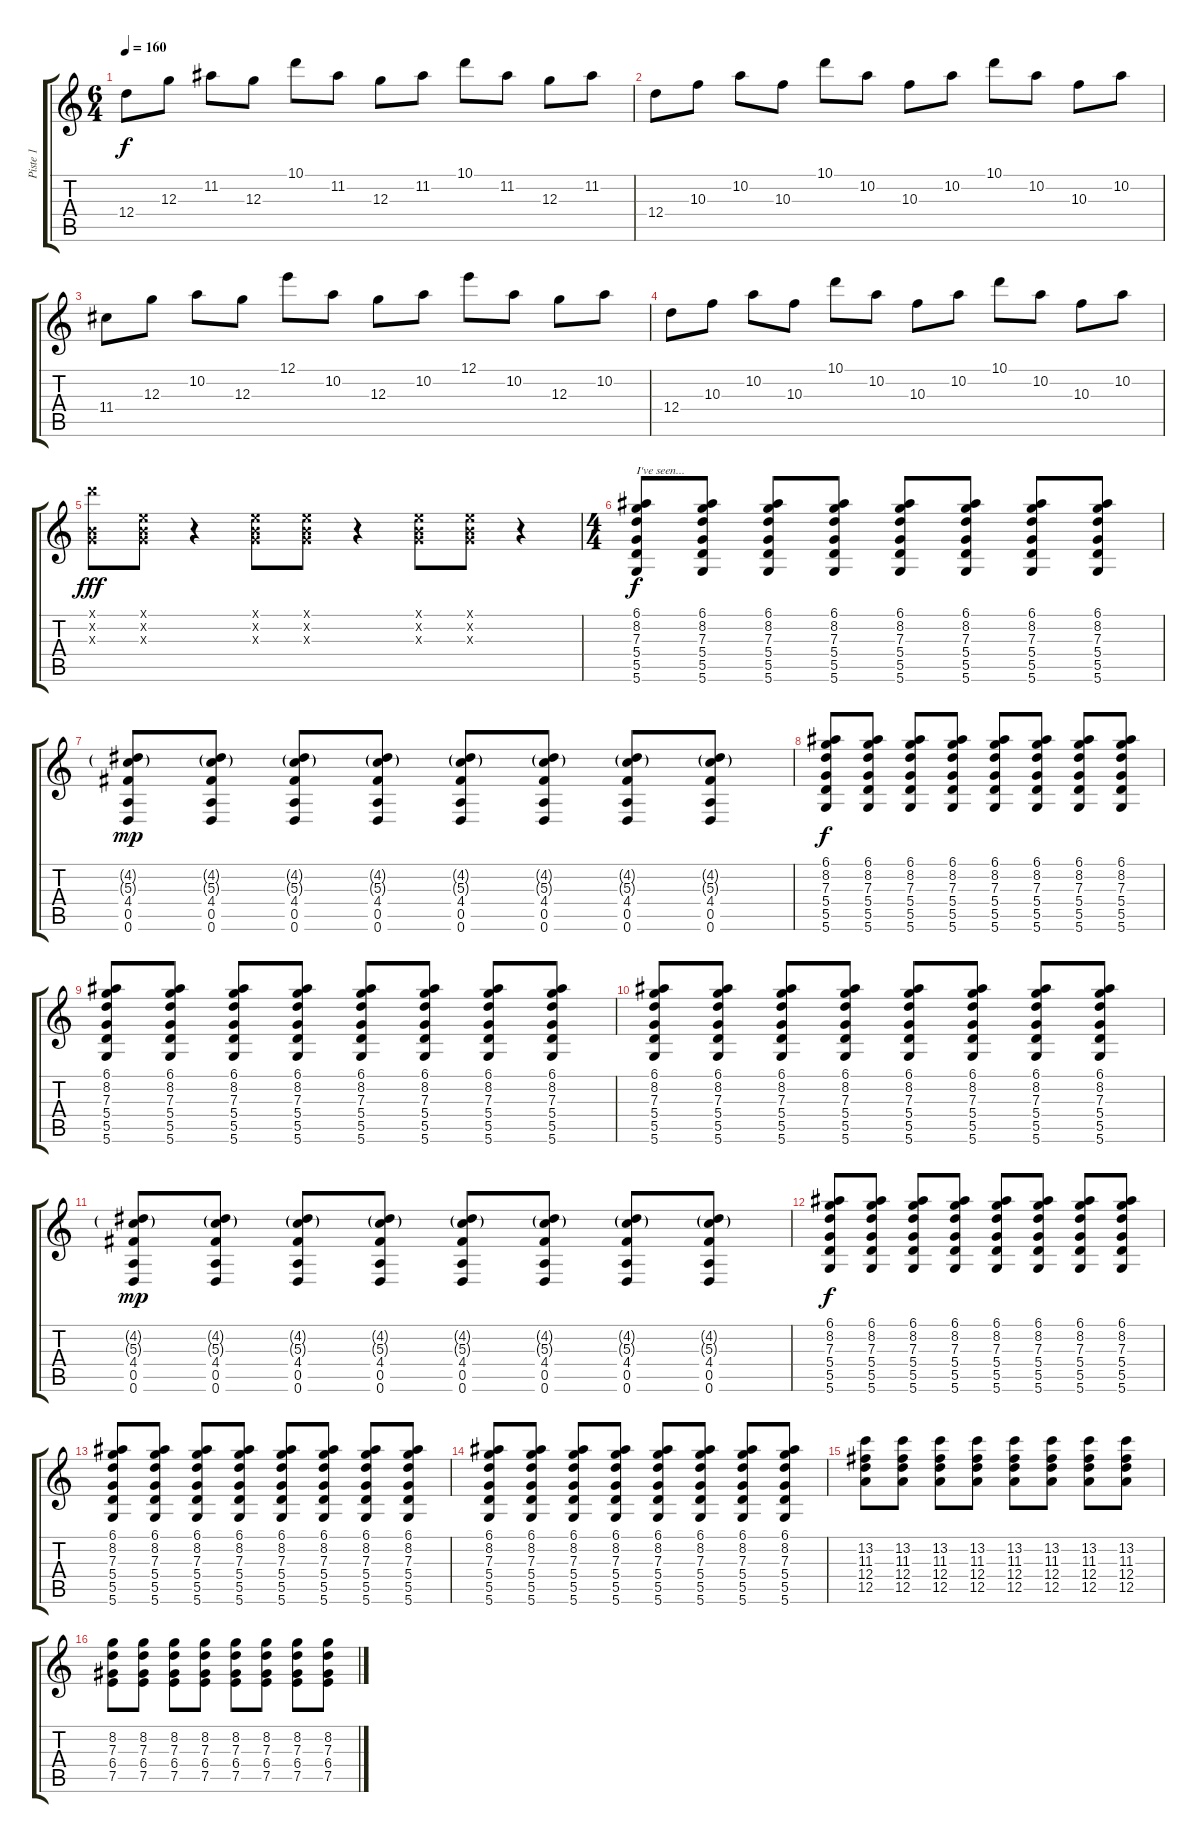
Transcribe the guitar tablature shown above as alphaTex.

\track ("Piste 1" "Piste 1") {instrument overdrivenguitar}
\staff {score tabs}
\tuning (E4 B3 G3 D3 A2 D2) {hide}
\ts (6 4)
\tempo 160
\clef g2
\ks c
12.4.8{dy f} 12.3.8 11.2.8 12.3.8 10.1.8 11.2.8 12.3.8 11.2.8 10.1.8 11.2.8 12.3.8 11.2.8 |
12.4.8 10.3.8 10.2.8 10.3.8 10.1.8 10.2.8 10.3.8 10.2.8 10.1.8 10.2.8 10.3.8 10.2.8 |
11.4.8 12.3.8 10.2.8 12.3.8 12.1.8 10.2.8 12.3.8 10.2.8 12.1.8 10.2.8 12.3.8 10.2.8 |
12.4.8 10.3.8 10.2.8 10.3.8 10.1.8 10.2.8 10.3.8 10.2.8 10.1.8 10.2.8 10.3.8 10.2.8 |
(10.1{x} 0.2{x} 0.3{x}).8{dy fff} (0.1{x} 0.2{x} 0.3{x}).8 r.4 (0.1{x} 0.2{x} 0.3{x}).8 (0.1{x} 0.2{x} 0.3{x}).8 r.4 (0.1{x} 0.2{x} 0.3{x}).8 (0.1{x} 0.2{x} 0.3{x}).8 r.4 |
\ts (4 4)
(6.1 8.2 7.3 5.4 5.5 5.6).8{txt "I've seen..." dy f} (6.1 8.2 7.3 5.4 5.5 5.6).8 (6.1 8.2 7.3 5.4 5.5 5.6).8 (6.1 8.2 7.3 5.4 5.5 5.6).8 (6.1 8.2 7.3 5.4 5.5 5.6).8 (6.1 8.2 7.3 5.4 5.5 5.6).8 (6.1 8.2 7.3 5.4 5.5 5.6).8 (6.1 8.2 7.3 5.4 5.5 5.6).8 |
(4.2{g} 5.3{g} 4.4 0.5 0.6).8{dy mp} (4.2{g} 5.3{g} 4.4 0.5 0.6).8 (4.2{g} 5.3{g} 4.4 0.5 0.6).8 (4.2{g} 5.3{g} 4.4 0.5 0.6).8 (4.2{g} 5.3{g} 4.4 0.5 0.6).8 (4.2{g} 5.3{g} 4.4 0.5 0.6).8 (4.2{g} 5.3{g} 4.4 0.5 0.6).8 (4.2{g} 5.3{g} 4.4 0.5 0.6).8 |
(6.1 8.2 7.3 5.4 5.5 5.6).8{dy f} (6.1 8.2 7.3 5.4 5.5 5.6).8 (6.1 8.2 7.3 5.4 5.5 5.6).8 (6.1 8.2 7.3 5.4 5.5 5.6).8 (6.1 8.2 7.3 5.4 5.5 5.6).8 (6.1 8.2 7.3 5.4 5.5 5.6).8 (6.1 8.2 7.3 5.4 5.5 5.6).8 (6.1 8.2 7.3 5.4 5.5 5.6).8 |
(6.1 8.2 7.3 5.4 5.5 5.6).8 (6.1 8.2 7.3 5.4 5.5 5.6).8 (6.1 8.2 7.3 5.4 5.5 5.6).8 (6.1 8.2 7.3 5.4 5.5 5.6).8 (6.1 8.2 7.3 5.4 5.5 5.6).8 (6.1 8.2 7.3 5.4 5.5 5.6).8 (6.1 8.2 7.3 5.4 5.5 5.6).8 (6.1 8.2 7.3 5.4 5.5 5.6).8 |
(6.1 8.2 7.3 5.4 5.5 5.6).8 (6.1 8.2 7.3 5.4 5.5 5.6).8 (6.1 8.2 7.3 5.4 5.5 5.6).8 (6.1 8.2 7.3 5.4 5.5 5.6).8 (6.1 8.2 7.3 5.4 5.5 5.6).8 (6.1 8.2 7.3 5.4 5.5 5.6).8 (6.1 8.2 7.3 5.4 5.5 5.6).8 (6.1 8.2 7.3 5.4 5.5 5.6).8 |
(4.2{g} 5.3{g} 4.4 0.5 0.6).8{dy mp} (4.2{g} 5.3{g} 4.4 0.5 0.6).8 (4.2{g} 5.3{g} 4.4 0.5 0.6).8 (4.2{g} 5.3{g} 4.4 0.5 0.6).8 (4.2{g} 5.3{g} 4.4 0.5 0.6).8 (4.2{g} 5.3{g} 4.4 0.5 0.6).8 (4.2{g} 5.3{g} 4.4 0.5 0.6).8 (4.2{g} 5.3{g} 4.4 0.5 0.6).8 |
(6.1 8.2 7.3 5.4 5.5 5.6).8{dy f} (6.1 8.2 7.3 5.4 5.5 5.6).8 (6.1 8.2 7.3 5.4 5.5 5.6).8 (6.1 8.2 7.3 5.4 5.5 5.6).8 (6.1 8.2 7.3 5.4 5.5 5.6).8 (6.1 8.2 7.3 5.4 5.5 5.6).8 (6.1 8.2 7.3 5.4 5.5 5.6).8 (6.1 8.2 7.3 5.4 5.5 5.6).8 |
(6.1 8.2 7.3 5.4 5.5 5.6).8 (6.1 8.2 7.3 5.4 5.5 5.6).8 (6.1 8.2 7.3 5.4 5.5 5.6).8 (6.1 8.2 7.3 5.4 5.5 5.6).8 (6.1 8.2 7.3 5.4 5.5 5.6).8 (6.1 8.2 7.3 5.4 5.5 5.6).8 (6.1 8.2 7.3 5.4 5.5 5.6).8 (6.1 8.2 7.3 5.4 5.5 5.6).8 |
(6.1 8.2 7.3 5.4 5.5 5.6).8 (6.1 8.2 7.3 5.4 5.5 5.6).8 (6.1 8.2 7.3 5.4 5.5 5.6).8 (6.1 8.2 7.3 5.4 5.5 5.6).8 (6.1 8.2 7.3 5.4 5.5 5.6).8 (6.1 8.2 7.3 5.4 5.5 5.6).8 (6.1 8.2 7.3 5.4 5.5 5.6).8 (6.1 8.2 7.3 5.4 5.5 5.6).8 |
(13.2 11.3 12.4 12.5).8 (13.2 11.3 12.4 12.5).8 (13.2 11.3 12.4 12.5).8 (13.2 11.3 12.4 12.5).8 (13.2 11.3 12.4 12.5).8 (13.2 11.3 12.4 12.5).8 (13.2 11.3 12.4 12.5).8 (13.2 11.3 12.4 12.5).8 |
(8.2 7.3 6.4 7.5).8 (8.2 7.3 6.4 7.5).8 (8.2 7.3 6.4 7.5).8 (8.2 7.3 6.4 7.5).8 (8.2 7.3 6.4 7.5).8 (8.2 7.3 6.4 7.5).8 (8.2 7.3 6.4 7.5).8 (8.2 7.3 6.4 7.5).8
